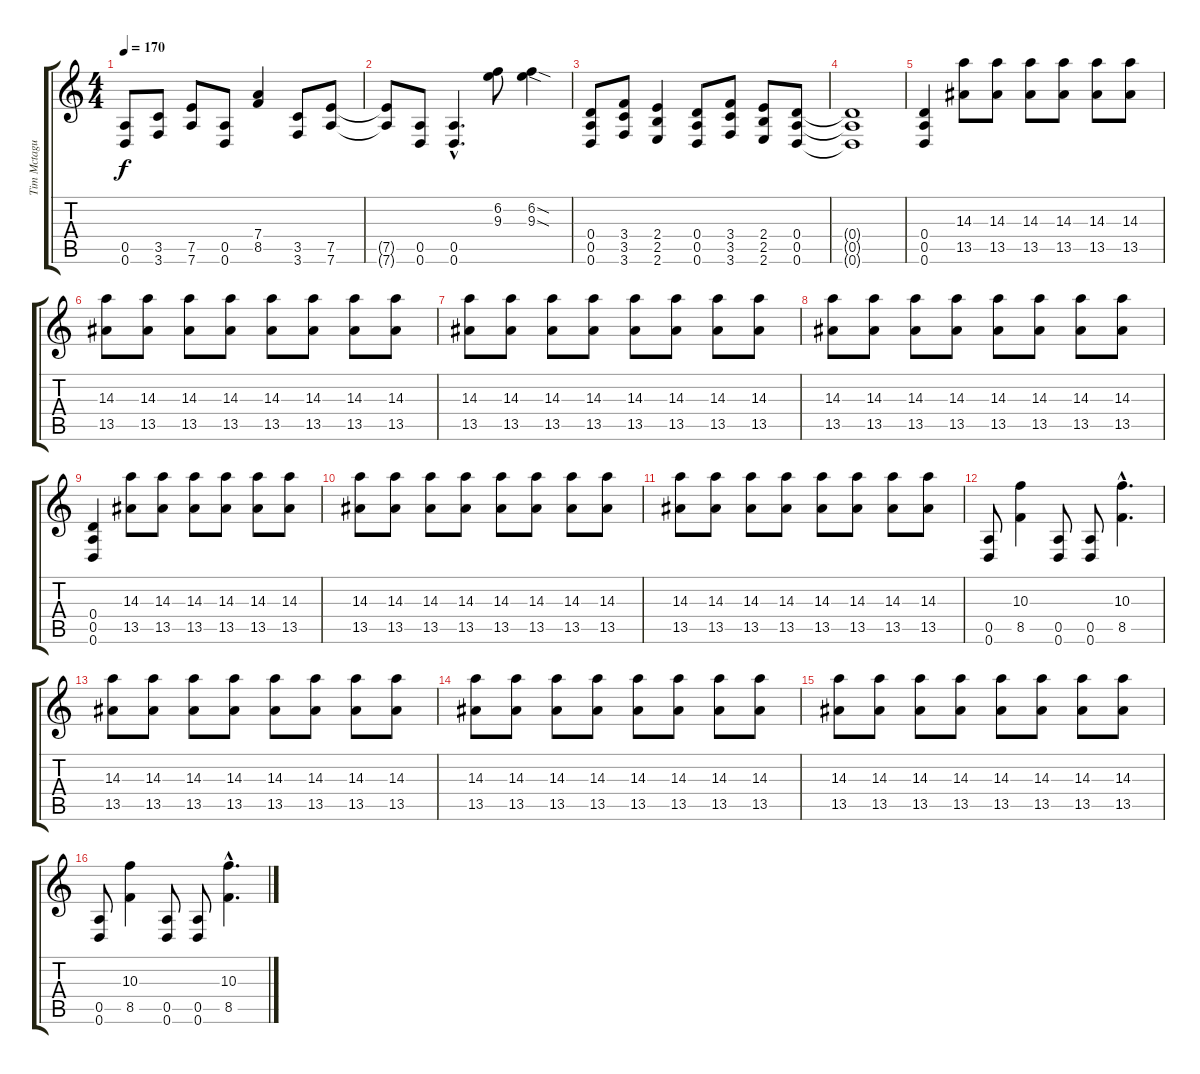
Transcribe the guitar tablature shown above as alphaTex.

\track ("Tim Mctague" "Tim Mctagu") {instrument distortionguitar}
\staff {score tabs}
\tuning (E4 B3 G3 D3 A2 D2) {hide}
\ts (4 4)
\tempo 170
\clef g2
\ks c
(0.5 0.6).8{dy f} (3.5 3.6).8 (7.5 7.6).8 (0.5 0.6).8 (7.4 8.5).4 (3.5 3.6).8 (7.5 7.6).8 |
(7.5{t} 7.6{t}).8 (0.5 0.6).8 (0.5{hac} 0.6{hac}).4{d} (6.2 9.3).8 (6.2{sod} 9.3{sod}).4 |
(0.4 0.5 0.6).8 (3.4 3.5 3.6).8 (2.4 2.5 2.6).4 (0.4 0.5 0.6).8 (3.4 3.5 3.6).8 (2.4 2.5 2.6).8 (0.4 0.5 0.6).8 |
(0.4{t} 0.5{t} 0.6{t}).1 |
(0.4 0.5 0.6).4 (14.3 13.5).8 (14.3 13.5).8 (14.3 13.5).8 (14.3 13.5).8 (14.3 13.5).8 (14.3 13.5).8 |
(14.3 13.5).8 (14.3 13.5).8 (14.3 13.5).8 (14.3 13.5).8 (14.3 13.5).8 (14.3 13.5).8 (14.3 13.5).8 (14.3 13.5).8 |
(14.3 13.5).8 (14.3 13.5).8 (14.3 13.5).8 (14.3 13.5).8 (14.3 13.5).8 (14.3 13.5).8 (14.3 13.5).8 (14.3 13.5).8 |
(14.3 13.5).8 (14.3 13.5).8 (14.3 13.5).8 (14.3 13.5).8 (14.3 13.5).8 (14.3 13.5).8 (14.3 13.5).8 (14.3 13.5).8 |
(0.4 0.5 0.6).4 (14.3 13.5).8 (14.3 13.5).8 (14.3 13.5).8 (14.3 13.5).8 (14.3 13.5).8 (14.3 13.5).8 |
(14.3 13.5).8 (14.3 13.5).8 (14.3 13.5).8 (14.3 13.5).8 (14.3 13.5).8 (14.3 13.5).8 (14.3 13.5).8 (14.3 13.5).8 |
(14.3 13.5).8 (14.3 13.5).8 (14.3 13.5).8 (14.3 13.5).8 (14.3 13.5).8 (14.3 13.5).8 (14.3 13.5).8 (14.3 13.5).8 |
(0.5 0.6).8 (10.3 8.5).4 (0.5 0.6).8 (0.5 0.6).8 (10.3{hac} 8.5{hac}).4{d} |
(14.3 13.5).8 (14.3 13.5).8 (14.3 13.5).8 (14.3 13.5).8 (14.3 13.5).8 (14.3 13.5).8 (14.3 13.5).8 (14.3 13.5).8 |
(14.3 13.5).8 (14.3 13.5).8 (14.3 13.5).8 (14.3 13.5).8 (14.3 13.5).8 (14.3 13.5).8 (14.3 13.5).8 (14.3 13.5).8 |
(14.3 13.5).8 (14.3 13.5).8 (14.3 13.5).8 (14.3 13.5).8 (14.3 13.5).8 (14.3 13.5).8 (14.3 13.5).8 (14.3 13.5).8 |
(0.5 0.6).8 (10.3 8.5).4 (0.5 0.6).8 (0.5 0.6).8 (10.3{hac} 8.5{hac}).4{d}
